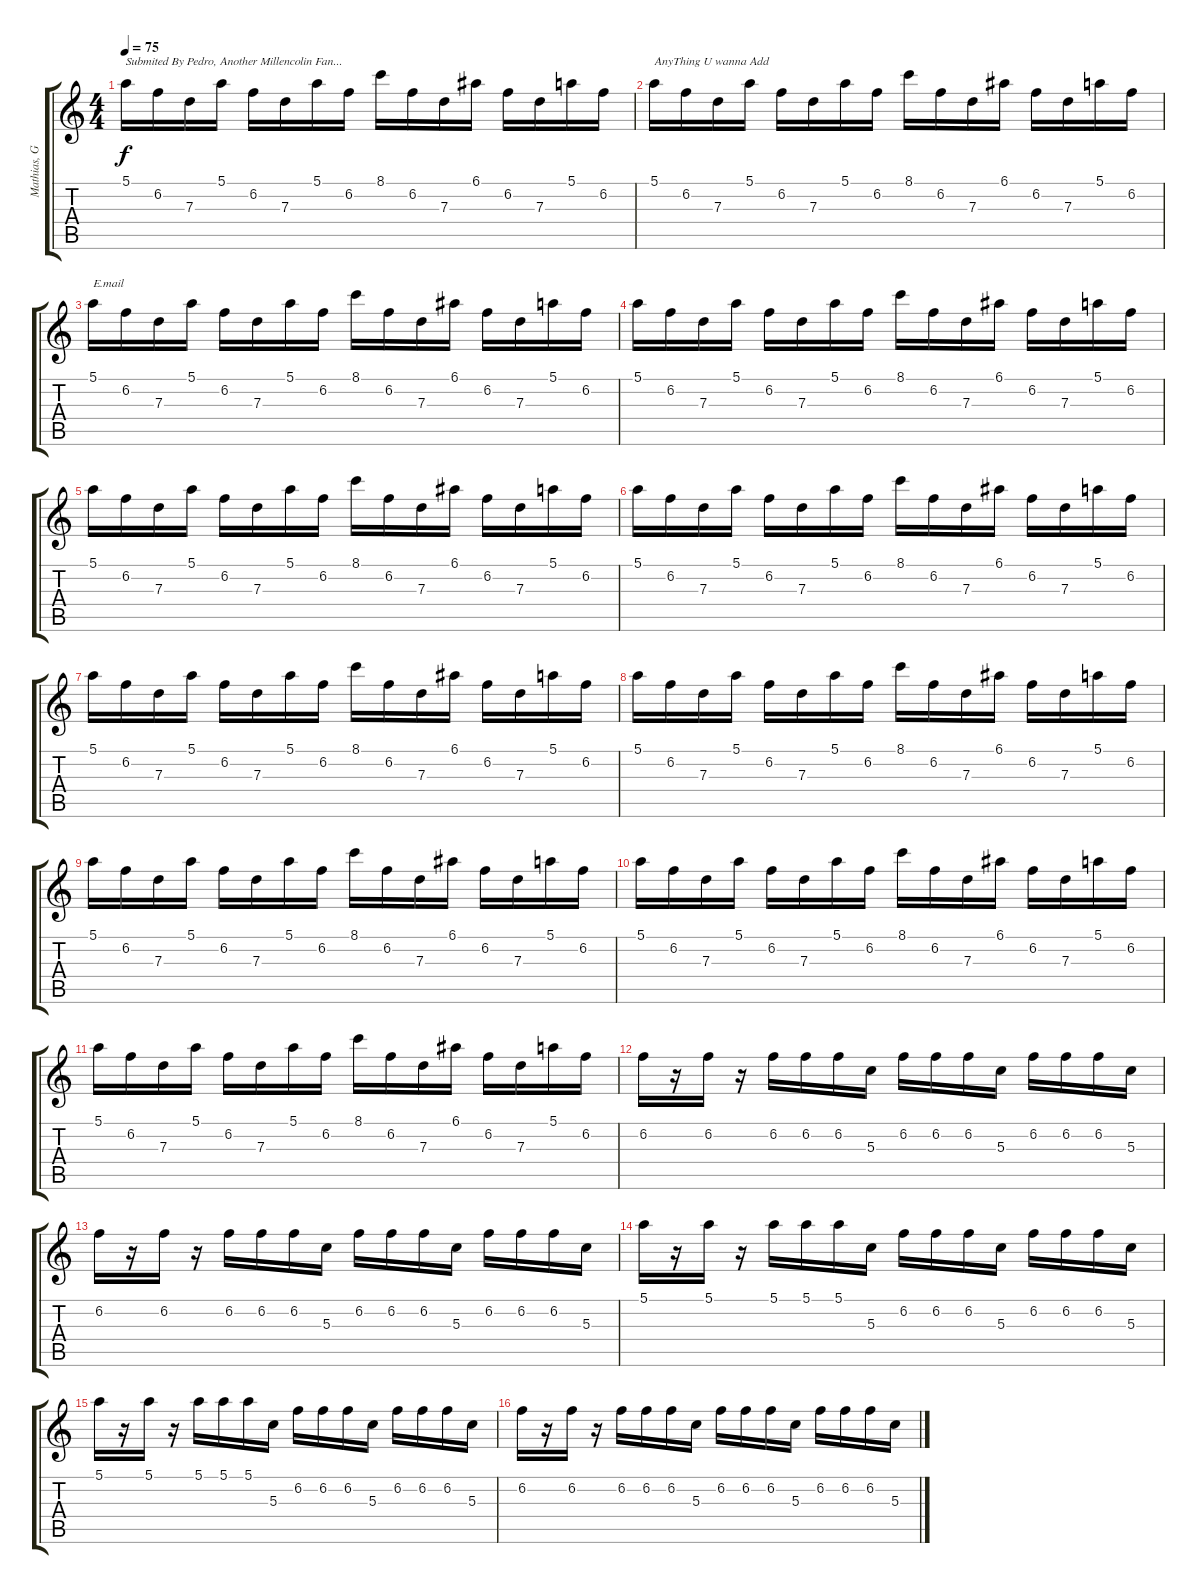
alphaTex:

\track ("Mathias, Guitar" "Mathias, G") {instrument distortionguitar}
\staff {score tabs}
\tuning (E4 B3 G3 D3 A2 E2) {hide}
\ts (4 4)
\tempo 75
\clef g2
\ks c
5.1.16{txt "Submited By Pedro, Another Millencolin Fan..." dy f instrument distortionguitar} 6.2.16 7.3.16 5.1.16 6.2.16 7.3.16 5.1.16 6.2.16 8.1.16 6.2.16 7.3.16 6.1.16 6.2.16 7.3.16 5.1.16 6.2.16 |
5.1.16{txt "AnyThing U wanna Add"} 6.2.16 7.3.16 5.1.16 6.2.16 7.3.16 5.1.16 6.2.16 8.1.16 6.2.16 7.3.16 6.1.16 6.2.16 7.3.16 5.1.16 6.2.16 |
5.1.16{txt "E.mail"} 6.2.16 7.3.16 5.1.16 6.2.16 7.3.16 5.1.16 6.2.16 8.1.16 6.2.16 7.3.16 6.1.16 6.2.16 7.3.16 5.1.16 6.2.16 |
5.1.16 6.2.16 7.3.16 5.1.16 6.2.16 7.3.16 5.1.16 6.2.16 8.1.16 6.2.16 7.3.16 6.1.16 6.2.16 7.3.16 5.1.16 6.2.16 |
5.1.16 6.2.16 7.3.16 5.1.16 6.2.16 7.3.16 5.1.16 6.2.16 8.1.16 6.2.16 7.3.16 6.1.16 6.2.16 7.3.16 5.1.16 6.2.16 |
5.1.16 6.2.16 7.3.16 5.1.16 6.2.16 7.3.16 5.1.16 6.2.16 8.1.16 6.2.16 7.3.16 6.1.16 6.2.16 7.3.16 5.1.16 6.2.16 |
5.1.16 6.2.16 7.3.16 5.1.16 6.2.16 7.3.16 5.1.16 6.2.16 8.1.16 6.2.16 7.3.16 6.1.16 6.2.16 7.3.16 5.1.16 6.2.16 |
5.1.16 6.2.16 7.3.16 5.1.16 6.2.16 7.3.16 5.1.16 6.2.16 8.1.16 6.2.16 7.3.16 6.1.16 6.2.16 7.3.16 5.1.16 6.2.16 |
5.1.16 6.2.16 7.3.16 5.1.16 6.2.16 7.3.16 5.1.16 6.2.16 8.1.16 6.2.16 7.3.16 6.1.16 6.2.16 7.3.16 5.1.16 6.2.16 |
5.1.16 6.2.16 7.3.16 5.1.16 6.2.16 7.3.16 5.1.16 6.2.16 8.1.16 6.2.16 7.3.16 6.1.16 6.2.16 7.3.16 5.1.16 6.2.16 |
5.1.16 6.2.16 7.3.16 5.1.16 6.2.16 7.3.16 5.1.16 6.2.16 8.1.16 6.2.16 7.3.16 6.1.16 6.2.16 7.3.16 5.1.16 6.2.16 |
6.2.16{volume 6} r.16 6.2.16 r.16 6.2.16 6.2.16 6.2.16 5.3.16 6.2.16 6.2.16 6.2.16 5.3.16 6.2.16 6.2.16 6.2.16 5.3.16 |
6.2.16 r.16 6.2.16 r.16 6.2.16 6.2.16 6.2.16 5.3.16 6.2.16 6.2.16 6.2.16 5.3.16 6.2.16 6.2.16 6.2.16 5.3.16 |
5.1.16 r.16 5.1.16 r.16 5.1.16 5.1.16 5.1.16 5.3.16 6.2.16 6.2.16 6.2.16 5.3.16 6.2.16 6.2.16 6.2.16 5.3.16 |
5.1.16 r.16 5.1.16 r.16 5.1.16 5.1.16 5.1.16 5.3.16 6.2.16 6.2.16 6.2.16 5.3.16 6.2.16 6.2.16 6.2.16 5.3.16 |
6.2.16 r.16 6.2.16 r.16 6.2.16 6.2.16 6.2.16 5.3.16 6.2.16 6.2.16 6.2.16 5.3.16 6.2.16 6.2.16 6.2.16 5.3.16
